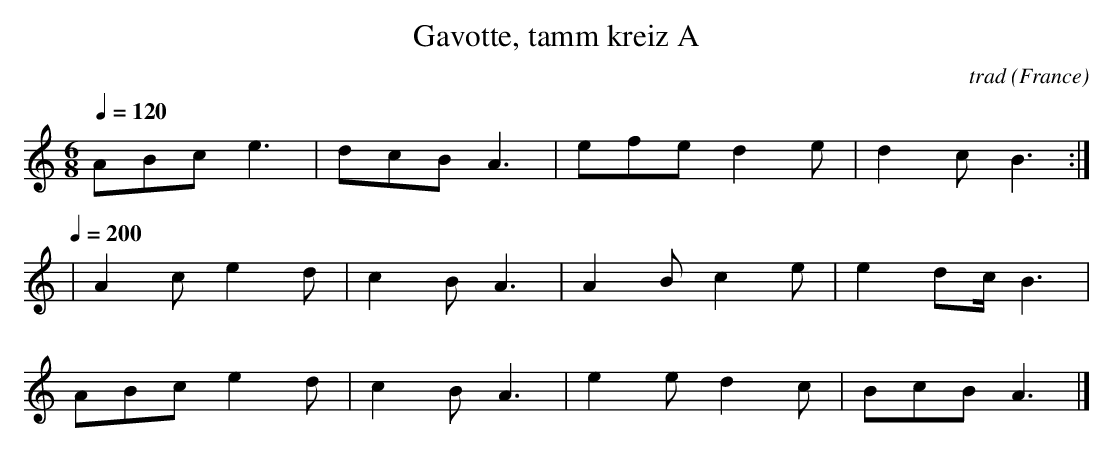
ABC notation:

X:1
T:Gavotte, tamm kreiz A
C:trad
O:France
M:6/8
L:1/8
Q:1/4=120
K:C
ABc e3|dcB A3|efe d2 e|d2cB3:|
Q:1/4=200
|A2 ce2 d|c2BA3|A2Bc2e|e2 d/3c/2 B3|
ABc e2 d|c2BA3|e2ed2c|BcB A3|]
